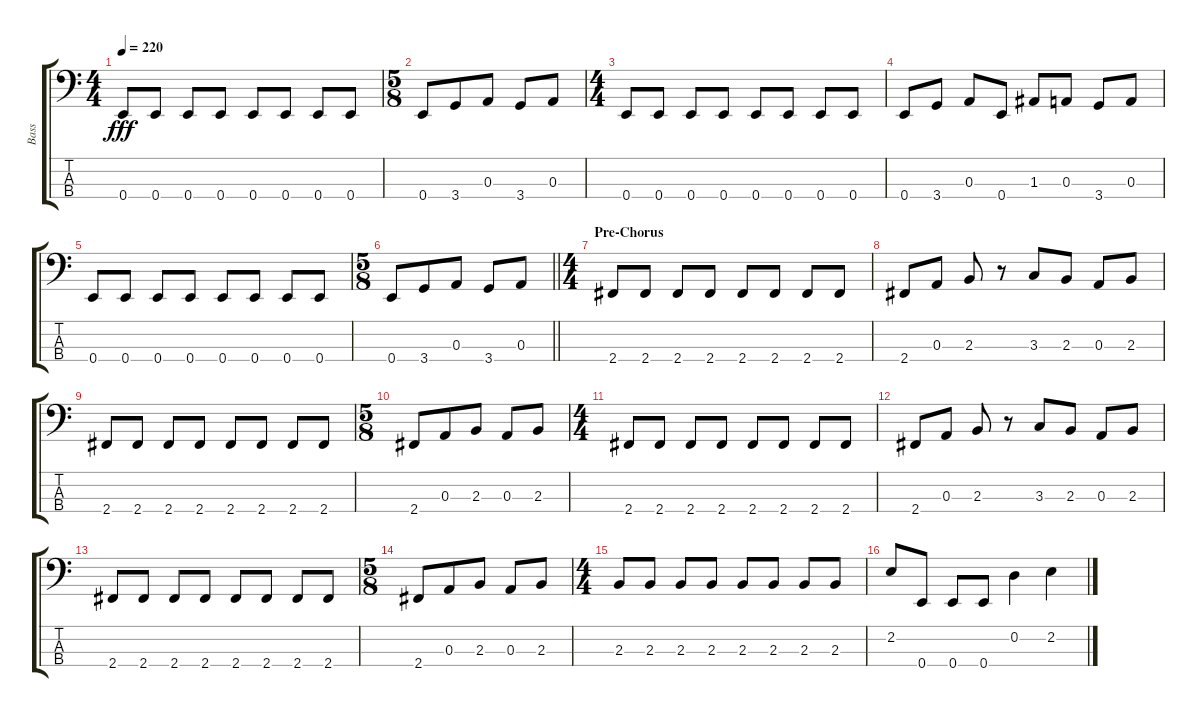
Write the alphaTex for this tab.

\track ("Bass" "Bass") {instrument electricbasspick}
\staff {score tabs}
\tuning (G2 D2 A1 E1) {hide}
\ts (4 4)
\tempo 220
\clef f4
\ks c
0.4.8{dy fff} 0.4.8 0.4.8 0.4.8 0.4.8 0.4.8 0.4.8 0.4.8 |
\ts (5 8)
0.4.8 3.4.8 0.3.8 3.4.8 0.3.8 |
\ts (4 4)
0.4.8 0.4.8 0.4.8 0.4.8 0.4.8 0.4.8 0.4.8 0.4.8 |
0.4.8 3.4.8 0.3.8 0.4.8 1.3.8 0.3.8 3.4.8 0.3.8 |
0.4.8 0.4.8 0.4.8 0.4.8 0.4.8 0.4.8 0.4.8 0.4.8 |
\ts (5 8)
\barLineRight lightlight
0.4.8 3.4.8 0.3.8 3.4.8 0.3.8 |
\ts (4 4)
\section ("" "Pre-Chorus")
2.4.8 2.4.8 2.4.8 2.4.8 2.4.8 2.4.8 2.4.8 2.4.8 |
2.4.8 0.3.8 2.3.8 r.8 3.3.8 2.3.8 0.3.8 2.3.8 |
2.4.8 2.4.8 2.4.8 2.4.8 2.4.8 2.4.8 2.4.8 2.4.8 |
\ts (5 8)
2.4.8 0.3.8 2.3.8 0.3.8 2.3.8 |
\ts (4 4)
2.4.8 2.4.8 2.4.8 2.4.8 2.4.8 2.4.8 2.4.8 2.4.8 |
2.4.8 0.3.8 2.3.8 r.8 3.3.8 2.3.8 0.3.8 2.3.8 |
2.4.8 2.4.8 2.4.8 2.4.8 2.4.8 2.4.8 2.4.8 2.4.8 |
\ts (5 8)
2.4.8 0.3.8 2.3.8 0.3.8 2.3.8 |
\ts (4 4)
2.3.8 2.3.8 2.3.8 2.3.8 2.3.8 2.3.8 2.3.8 2.3.8 |
2.2.8 0.4.8 0.4.8 0.4.8 0.2.4 2.2.4
